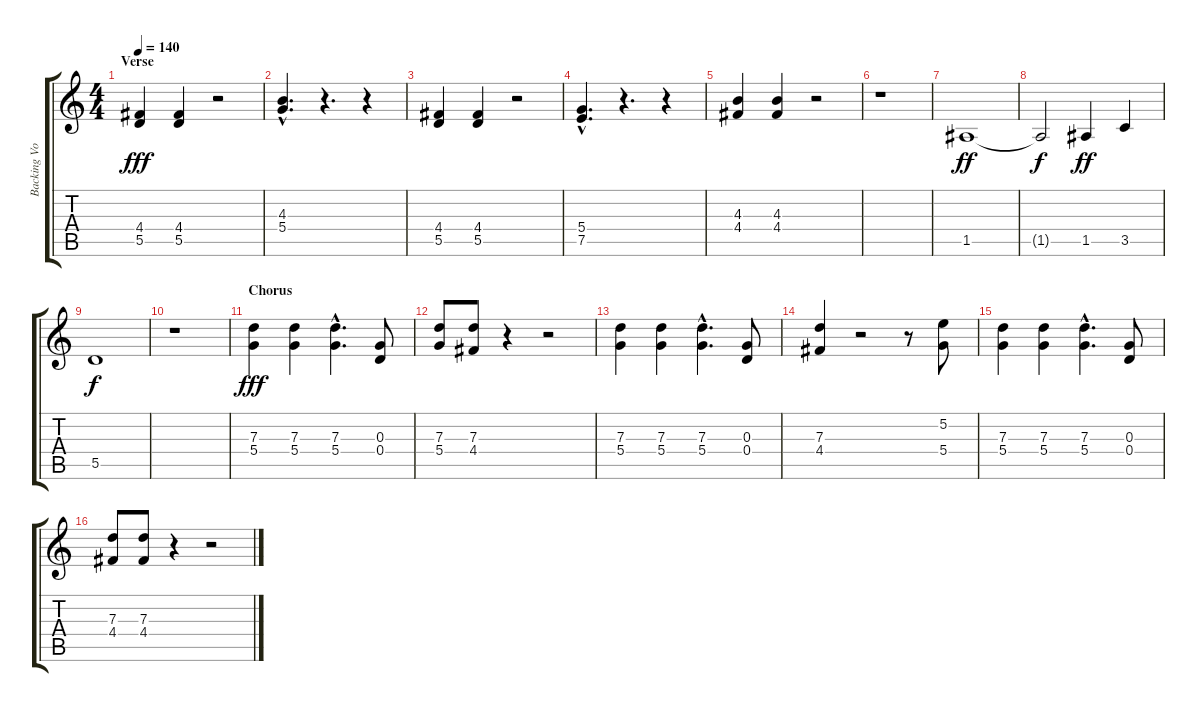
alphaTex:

\track ("Backing Vocals" "Backing Vo") {instrument acousticguitarnylon}
\staff {score tabs}
\tuning (E4 B3 G3 D3 A2 E2) {hide}
\ts (4 4)
\section ("" "Verse")
\tempo 140
\clef g2
\ks c
(4.4 5.5).4{dy fff} (4.4 5.5).4 r.2 |
(4.3{hac} 5.4{hac}).4{d} r.4{d} r.4 |
(4.4 5.5).4 (4.4 5.5).4 r.2 |
(5.4{hac} 7.5{hac}).4{d} r.4{d} r.4 |
(4.3 4.4).4 (4.3 4.4).4 r.2 |
r.1 |
1.5.1{dy ff} |
1.5{t}.2{dy f} 1.5.4{dy ff} 3.5.4 |
5.5.1{dy f} |
r.1 |
\section ("" "Chorus")
(7.3 5.4).4{dy fff} (7.3 5.4).4 (7.3{hac} 5.4{hac}).4{d} (0.3 0.4).8 |
(7.3 5.4).8 (7.3 4.4).8 r.4 r.2 |
(7.3 5.4).4 (7.3 5.4).4 (7.3{hac} 5.4{hac}).4{d} (0.3 0.4).8 |
(7.3 4.4).4 r.2 r.8 (5.2 5.4).8 |
(7.3 5.4).4 (7.3 5.4).4 (7.3{hac} 5.4{hac}).4{d} (0.3 0.4).8 |
(7.3 4.4).8 (7.3 4.4).8 r.4 r.2
